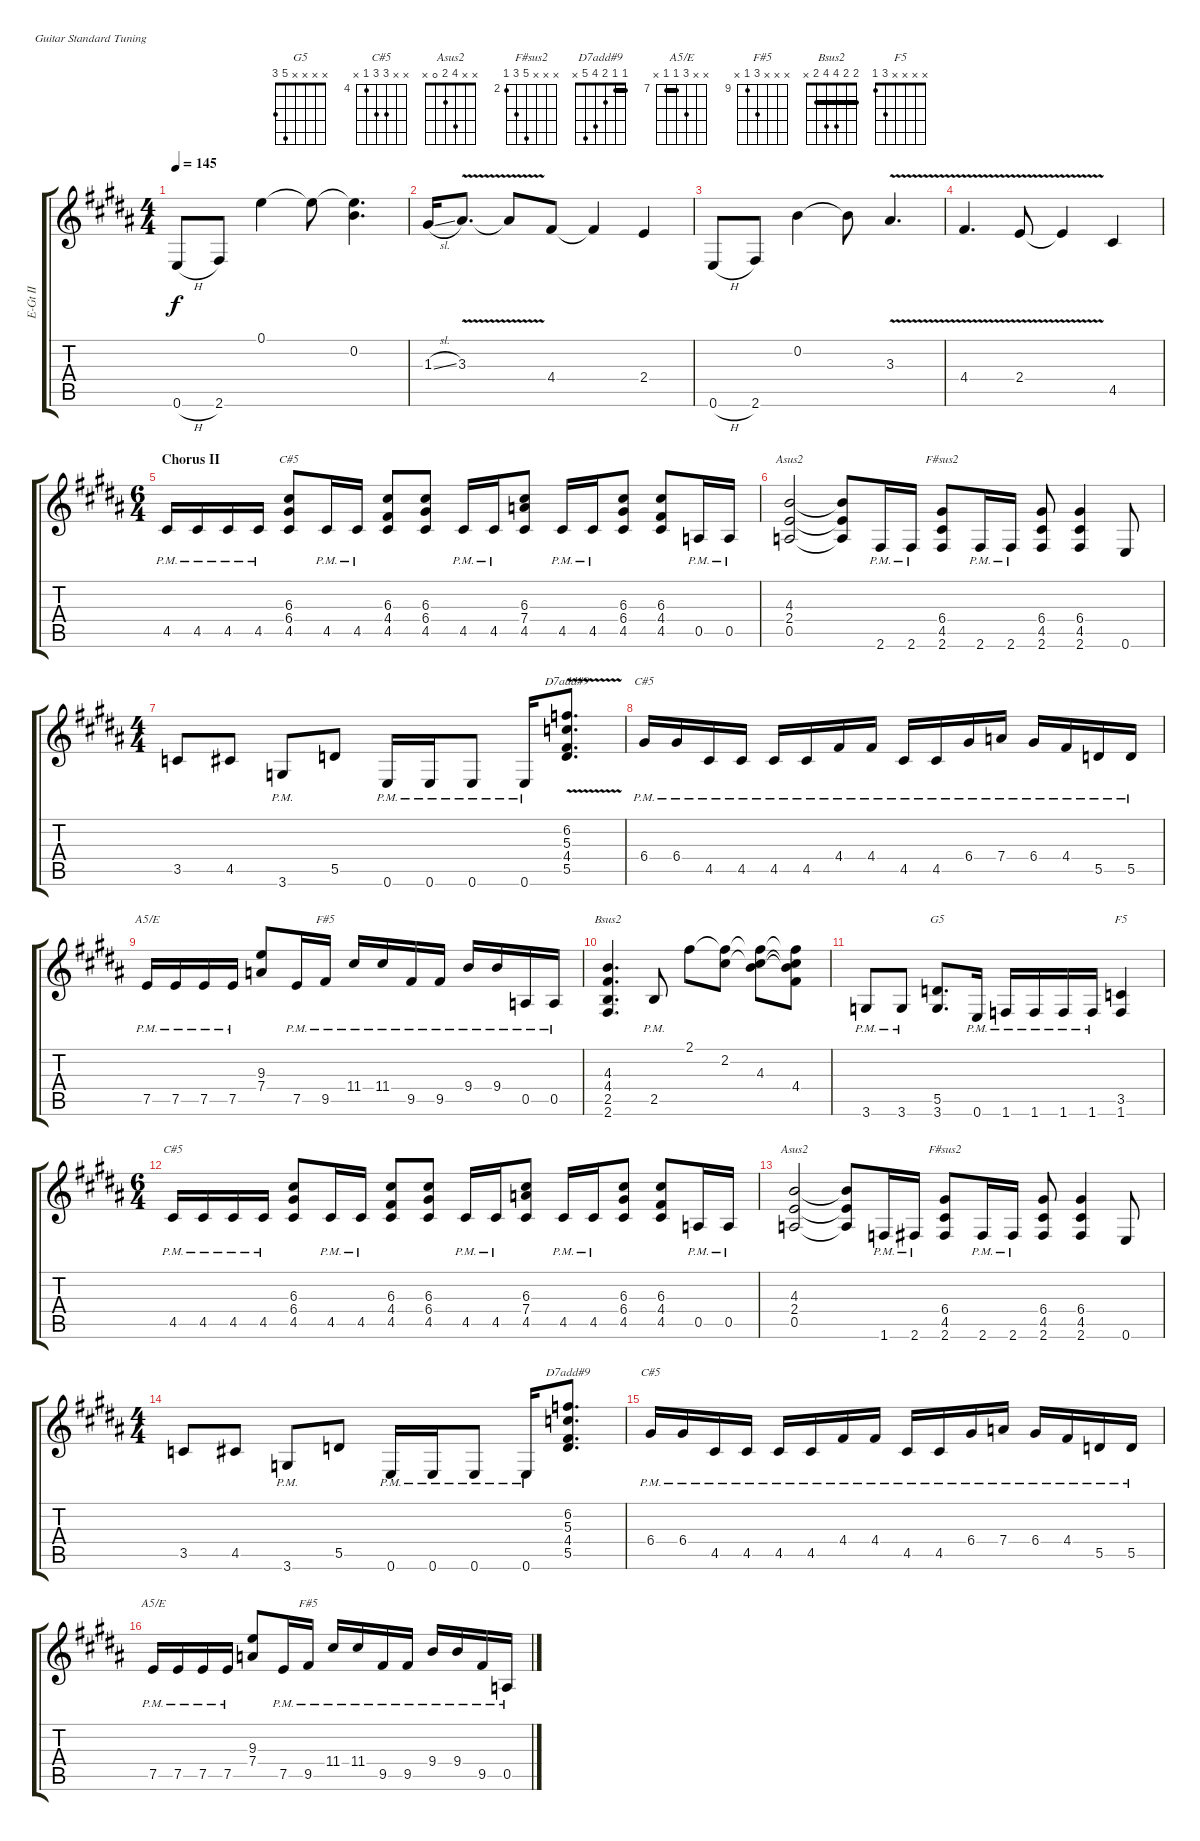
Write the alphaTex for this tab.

\defaultSystemsLayout 4
\bracketExtendMode groupsimilarinstruments
\otherSystemsTrackNameOrientation horizontal
\track ("Rhythm Guitar II" "E-Gt II") {multiBarRest instrument distortionguitar}
\staff {score tabs}
\tuning (E4 B3 G3 D3 A2 E2)
\chord ("G5" x x x x 5 3) {showfingering false}
\chord ("C#5" x x 6 6 4 x) {firstfret 4 showfingering false}
\chord ("Asus2" x x 4 2 0 x) {showfingering false}
\chord ("F#sus2" x x x 6 4 2) {firstfret 2 showfingering false}
\chord ("D7add#9" 1 1 2 4 5 x) {showfingering false barre 1}
\chord ("A5/E" x x 9 7 7 x) {firstfret 7 showfingering false barre 7}
\chord ("F#5" x x x 11 9 x) {firstfret 9 showfingering false}
\chord ("Bsus2" 2 2 4 4 2 x) {showfingering false barre (2 2)}
\chord ("F5" x x x x 3 1) {showfingering false}
\ts (4 4)
\tempo 145
\clef g2
\ks b
0.6{h acc forcenatural}.8{dy f} 2.6{acc #}.8 0.1{acc forcenatural}.4 0.1{t acc forcenatural}.8 (0.2{acc forcenatural} 0.1{t acc forcenatural}).4{d} |
1.3{sl acc #}.16 3.3{v acc #}.8{d} 3.3{v t acc #}.8 4.4{acc #}.8 4.4{t acc #}.4 2.4{acc forcenatural}.4 |
0.6{h acc forcenatural}.8 2.6{acc #}.8 0.2{acc forcenatural}.4 0.2{t acc forcenatural}.8 3.3{v acc #}.4{d} |
4.4{v acc #}.4{d} 2.4{v acc forcenatural}.8 2.4{v t acc forcenatural}.4 4.5{acc #}.4 |
\ts (6 4)
\beaming (8 2 2 2 2 2 2)
\section ("" "Chorus II")
4.5{pm acc #}.16 4.5{pm acc #}.16 4.5{pm acc #}.16 4.5{pm acc #}.16 (4.5{acc #} 6.4{acc #} 6.3{acc #}).8{ch "C#5"} 4.5{pm acc #}.16 4.5{pm acc #}.16 (4.5{acc #} 4.4{acc #} 6.3{acc #}).8 (4.5{acc #} 6.4{acc #} 6.3{acc #}).8 4.5{pm acc #}.16 4.5{pm acc #}.16 (4.5{acc #} 7.4{acc forcenatural} 6.3{acc #}).8 4.5{pm acc #}.16 4.5{pm acc #}.16 (4.5{acc #} 6.4{acc #} 6.3{acc #}).8 (4.5{acc #} 4.4{acc #} 6.3{acc #}).8 0.5{pm acc forcenatural}.16 0.5{pm acc forcenatural}.16 |
(0.5{acc forcenatural} 2.4{acc forcenatural} 4.3{acc forcenatural}).2{ch "Asus2"} (4.3{t acc forcenatural} 2.4{t acc forcenatural} 0.5{t acc forcenatural}).8 2.6{pm acc #}.16 2.6{pm acc #}.16 (2.6{acc #} 4.5{acc #} 6.4{acc #}).8{ch "F#sus2"} 2.6{pm acc #}.16 2.6{pm acc #}.16 (2.6{acc #} 4.5{acc #} 6.4{acc #}).8 (2.6{acc #} 4.5{acc #} 6.4{acc #}).4 0.6{acc forcenatural}.8 |
\ts (4 4)
3.5{acc forcenatural}.8 4.5{acc #}.8 3.6{pm acc forcenatural}.8 5.5{acc forcenatural}.8 0.6{pm acc forcenatural}.16 0.6{pm acc forcenatural}.16 0.6{pm acc forcenatural}.8 0.6{pm acc forcenatural}.16 (6.2{v acc forcenatural} 5.3{v acc forcenatural} 4.4{v acc #} 5.5{acc forcenatural}).8{d ch "D7add#9"} |
6.4{pm acc #}.16{ch "C#5"} 6.4{pm acc #}.16 4.5{pm acc #}.16 4.5{pm acc #}.16 4.5{pm acc #}.16 4.5{pm acc #}.16 4.4{pm acc #}.16 4.4{pm acc #}.16 4.5{pm acc #}.16 4.5{pm acc #}.16 6.4{pm acc #}.16 7.4{pm acc forcenatural}.16 6.4{pm acc #}.16 4.4{pm acc #}.16 5.5{pm acc forcenatural}.16 5.5{pm acc forcenatural}.16 |
7.5{pm acc forcenatural}.16{ch "A5/E"} 7.5{pm acc forcenatural}.16 7.5{pm acc forcenatural}.16 7.5{pm acc forcenatural}.16 (7.4{acc forcenatural} 9.3{acc forcenatural}).8 7.5{pm acc forcenatural}.16 9.5{pm acc #}.16{ch "F#5"} 11.4{pm acc #}.16 11.4{pm acc #}.16 9.5{pm acc #}.16 9.5{pm acc #}.16 9.4{pm acc forcenatural}.16 9.4{pm acc forcenatural}.16 0.5{pm acc forcenatural}.16 0.5{pm acc forcenatural}.16 |
(2.5{acc forcenatural} 4.4{acc #} 4.3{acc forcenatural} 2.6{acc #}).4{d ch "Bsus2"} 2.5{pm acc forcenatural}.8 2.1{acc #}.8 (2.2{acc #} 2.1{t acc #}).8 (4.3{acc forcenatural} 2.2{t acc #} 2.1{t acc #}).8 (4.4{acc #} 4.3{t acc forcenatural} 2.2{t acc #} 2.1{t acc #}).8 |
3.6{pm acc forcenatural}.8 3.6{pm acc forcenatural}.8 (3.6{acc forcenatural} 5.5{acc forcenatural}).8{d ch "G5"} 0.6{pm acc forcenatural}.16 1.6{pm acc forcenatural}.16 1.6{pm acc forcenatural}.16 1.6{pm acc forcenatural}.16 1.6{pm acc forcenatural}.16 (1.6{acc forcenatural} 3.5{acc forcenatural}).4{ch "F5"} |
\ts (6 4)
4.5{pm acc #}.16{ch "C#5"} 4.5{pm acc #}.16 4.5{pm acc #}.16 4.5{pm acc #}.16 (4.5{acc #} 6.4{acc #} 6.3{acc #}).8 4.5{pm acc #}.16 4.5{pm acc #}.16 (4.5{acc #} 4.4{acc #} 6.3{acc #}).8 (4.5{acc #} 6.4{acc #} 6.3{acc #}).8 4.5{pm acc #}.16 4.5{pm acc #}.16 (4.5{acc #} 7.4{acc forcenatural} 6.3{acc #}).8 4.5{pm acc #}.16 4.5{pm acc #}.16 (4.5{acc #} 6.4{acc #} 6.3{acc #}).8 (4.5{acc #} 4.4{acc #} 6.3{acc #}).8 0.5{pm acc forcenatural}.16 0.5{pm acc forcenatural}.16 |
(0.5{acc forcenatural} 2.4{acc forcenatural} 4.3{acc forcenatural}).2{ch "Asus2"} (4.3{t acc forcenatural} 2.4{t acc forcenatural} 0.5{t acc forcenatural}).8 1.6{pm acc forcenatural}.16 2.6{pm acc #}.16 (2.6{acc #} 6.4{acc #} 4.5{acc #}).8{ch "F#sus2"} 2.6{pm acc #}.16 2.6{pm acc #}.16 (2.6{acc #} 4.5{acc #} 6.4{acc #}).8 (2.6{acc #} 4.5{acc #} 6.4{acc #}).4 0.6{acc forcenatural}.8 |
\ts (4 4)
3.5{acc forcenatural}.8 4.5{acc #}.8 3.6{pm acc forcenatural}.8 5.5{acc forcenatural}.8 0.6{pm acc forcenatural}.16 0.6{pm acc forcenatural}.16 0.6{pm acc forcenatural}.8 0.6{pm acc forcenatural}.16 (6.2{acc forcenatural} 5.3{acc forcenatural} 4.4{acc #} 5.5{acc forcenatural}).8{d ch "D7add#9"} |
6.4{pm acc #}.16{ch "C#5"} 6.4{pm acc #}.16 4.5{pm acc #}.16 4.5{pm acc #}.16 4.5{pm acc #}.16 4.5{pm acc #}.16 4.4{pm acc #}.16 4.4{pm acc #}.16 4.5{pm acc #}.16 4.5{pm acc #}.16 6.4{pm acc #}.16 7.4{pm acc forcenatural}.16 6.4{pm acc #}.16 4.4{pm acc #}.16 5.5{pm acc forcenatural}.16 5.5{pm acc forcenatural}.16 |
7.5{pm acc forcenatural}.16{ch "A5/E"} 7.5{pm acc forcenatural}.16 7.5{pm acc forcenatural}.16 7.5{pm acc forcenatural}.16 (7.4{acc forcenatural} 9.3{acc forcenatural}).8 7.5{pm acc forcenatural}.16 9.5{pm acc #}.16{ch "F#5"} 11.4{pm acc #}.16 11.4{pm acc #}.16 9.5{pm acc #}.16 9.5{pm acc #}.16 9.4{pm acc forcenatural}.16 9.4{pm acc forcenatural}.16 9.5{pm acc #}.16 0.5{pm acc forcenatural}.16
